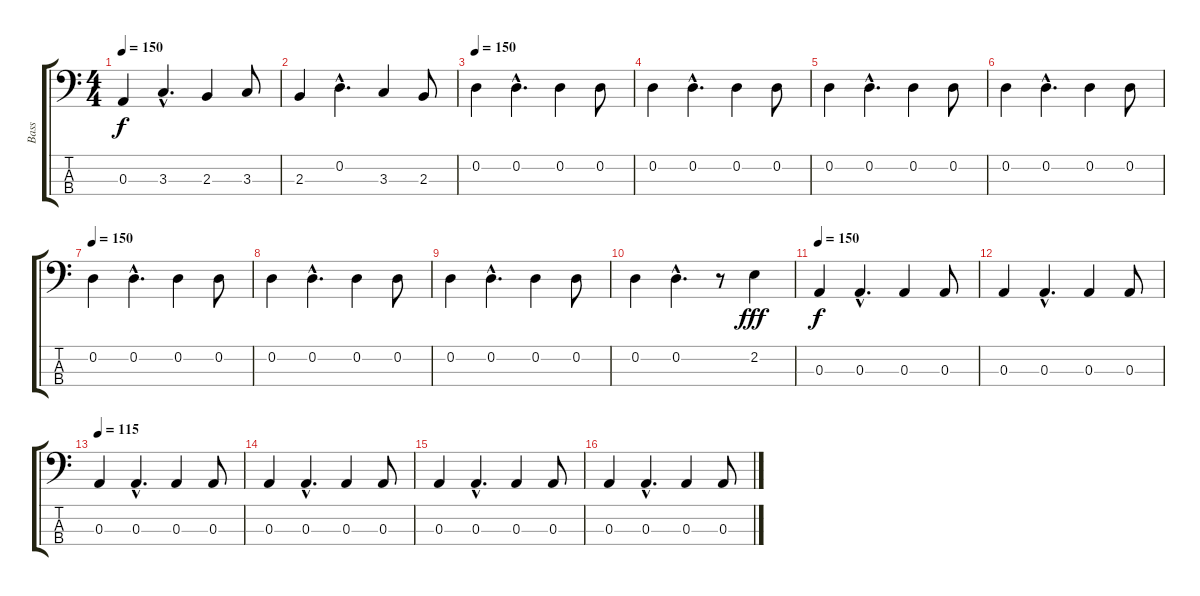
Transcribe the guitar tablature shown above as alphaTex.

\track ("Bass" "Bass") {instrument electricbasspick}
\staff {score tabs}
\tuning (G2 D2 A1 E1) {hide}
\ts (4 4)
\tempo 150
\clef f4
\ks c
0.3.4{dy f} 3.3{hac}.4{d} 2.3.4 3.3.8 |
2.3.4 0.2{hac}.4{d} 3.3.4 2.3.8 |
\tempo 150
0.2.4 0.2{hac}.4{d} 0.2.4 0.2.8 |
0.2.4 0.2{hac}.4{d} 0.2.4 0.2.8 |
0.2.4 0.2{hac}.4{d} 0.2.4 0.2.8 |
0.2.4 0.2{hac}.4{d} 0.2.4 0.2.8 |
\tempo 150
0.2.4 0.2{hac}.4{d} 0.2.4 0.2.8 |
0.2.4 0.2{hac}.4{d} 0.2.4 0.2.8 |
0.2.4 0.2{hac}.4{d} 0.2.4 0.2.8 |
0.2.4 0.2{hac}.4{d} r.8 2.2.4{dy fff} |
\tempo 150
0.3.4{dy f} 0.3{hac}.4{d} 0.3.4 0.3.8 |
0.3.4 0.3{hac}.4{d} 0.3.4 0.3.8 |
\tempo 115
0.3.4 0.3{hac}.4{d} 0.3.4 0.3.8 |
0.3.4 0.3{hac}.4{d} 0.3.4 0.3.8 |
0.3.4 0.3{hac}.4{d} 0.3.4 0.3.8 |
0.3.4 0.3{hac}.4{d} 0.3.4 0.3.8
